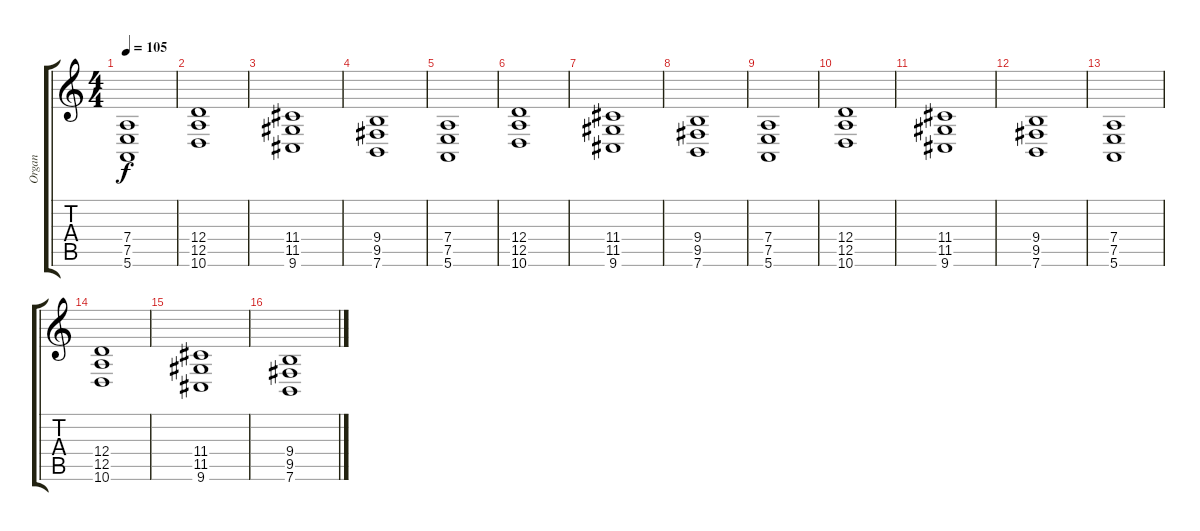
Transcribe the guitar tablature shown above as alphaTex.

\track ("Organ" "Organ") {instrument drawbarorgan}
\staff {score tabs}
\tuning (E4 B3 G3 D3 A2 E2) {hide}
\ts (4 4)
\tempo 105
\clef g2
\ks c
(7.4 7.5 5.6).1{dy f} |
(12.4 12.5 10.6).1 |
(11.4 11.5 9.6).1 |
(9.4 9.5 7.6).1 |
(7.4 7.5 5.6).1 |
(12.4 12.5 10.6).1 |
(11.4 11.5 9.6).1 |
(9.4 9.5 7.6).1 |
(7.4 7.5 5.6).1 |
(12.4 12.5 10.6).1 |
(11.4 11.5 9.6).1 |
(9.4 9.5 7.6).1 |
(7.4 7.5 5.6).1 |
(12.4 12.5 10.6).1 |
(11.4 11.5 9.6).1 |
(9.4 9.5 7.6).1
